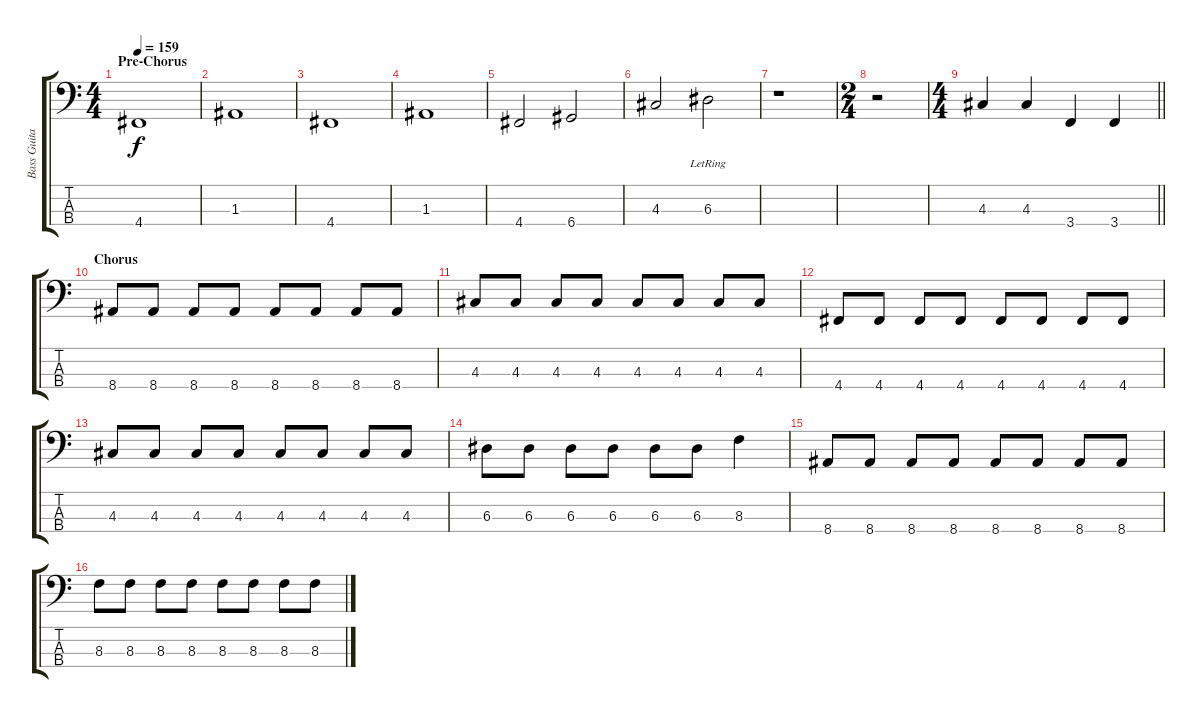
\track ("Bass Guitar" "Bass Guita") {instrument electricbassfinger}
\staff {score tabs}
\tuning (G2 D2 A1 D1) {hide}
\ts (4 4)
\section ("" "Pre-Chorus")
\tempo 159
\clef f4
\ks c
4.4.1{dy f} |
1.3.1 |
4.4.1 |
1.3.1 |
4.4.2 6.4.2 |
4.3.2 6.3{lr}.2 |
r.1 |
\ts (2 4)
r.2 |
\ts (4 4)
\barLineRight lightlight
4.3.4 4.3.4 3.4.4 3.4.4 |
\section ("" "Chorus")
8.4.8 8.4.8 8.4.8 8.4.8 8.4.8 8.4.8 8.4.8 8.4.8 |
4.3.8 4.3.8 4.3.8 4.3.8 4.3.8 4.3.8 4.3.8 4.3.8 |
4.4.8 4.4.8 4.4.8 4.4.8 4.4.8 4.4.8 4.4.8 4.4.8 |
4.3.8 4.3.8 4.3.8 4.3.8 4.3.8 4.3.8 4.3.8 4.3.8 |
6.3.8 6.3.8 6.3.8 6.3.8 6.3.8 6.3.8 8.3.4 |
8.4.8 8.4.8 8.4.8 8.4.8 8.4.8 8.4.8 8.4.8 8.4.8 |
8.3.8 8.3.8 8.3.8 8.3.8 8.3.8 8.3.8 8.3.8 8.3.8
